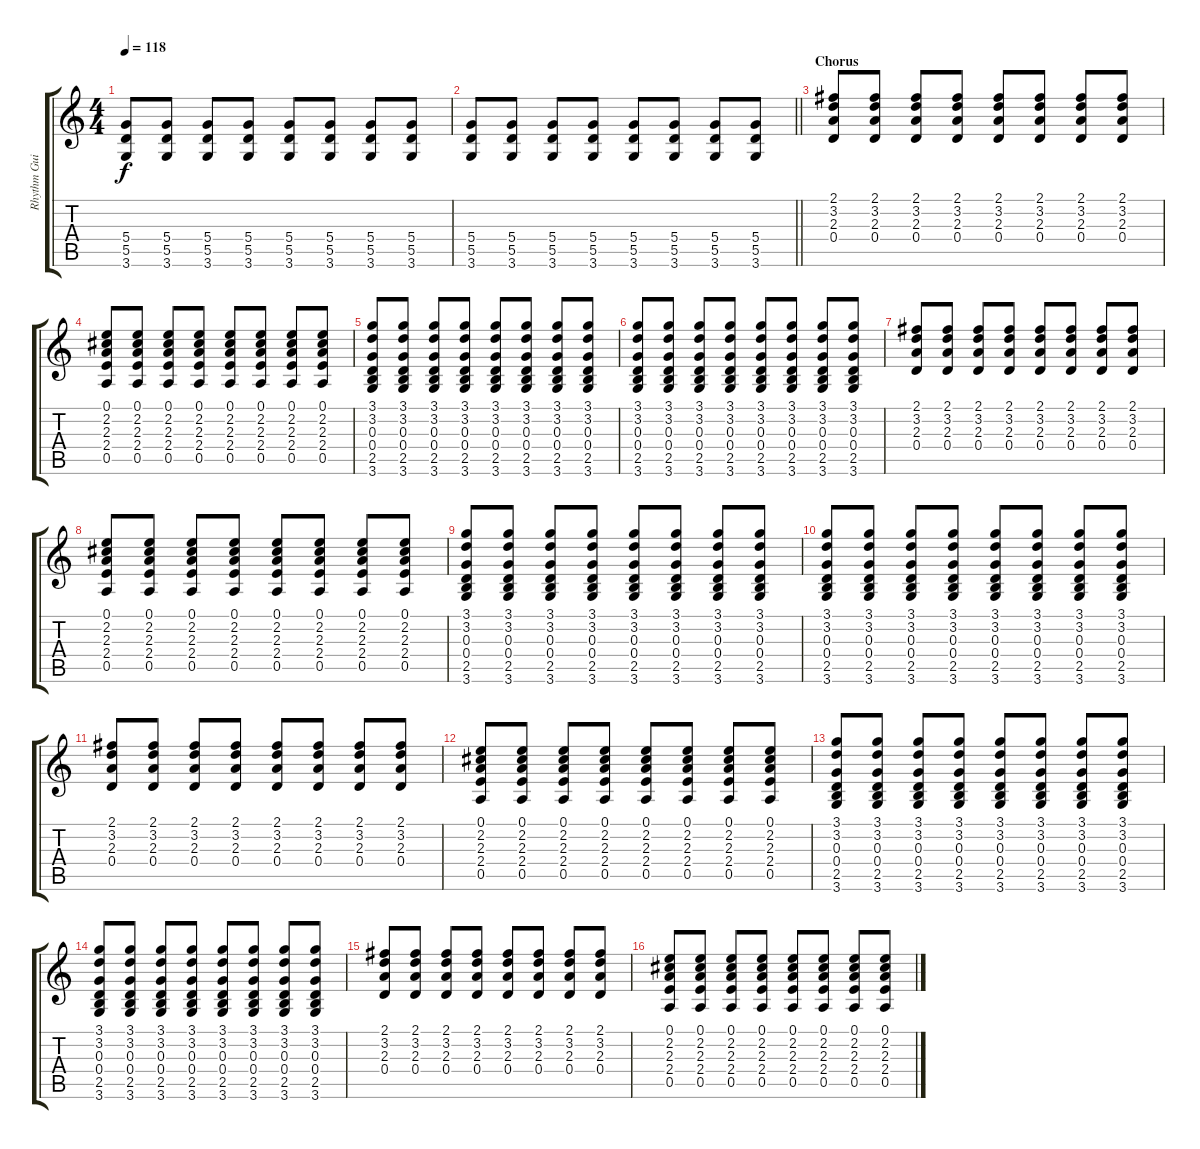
\track ("Rhythm Guitar" "Rhythm Gui") {instrument electricguitarjazz}
\staff {score tabs}
\tuning (E4 B3 G3 D3 A2 E2) {hide}
\ts (4 4)
\tempo 118
\clef g2
\ks c
(5.4 5.5 3.6).8{dy f} (5.4 5.5 3.6).8 (5.4 5.5 3.6).8 (5.4 5.5 3.6).8 (5.4 5.5 3.6).8 (5.4 5.5 3.6).8 (5.4 5.5 3.6).8 (5.4 5.5 3.6).8 |
\barLineRight lightlight
(5.4 5.5 3.6).8 (5.4 5.5 3.6).8 (5.4 5.5 3.6).8 (5.4 5.5 3.6).8 (5.4 5.5 3.6).8 (5.4 5.5 3.6).8 (5.4 5.5 3.6).8 (5.4 5.5 3.6).8 |
\section ("" "Chorus")
(2.1 3.2 2.3 0.4).8{instrument distortionguitar} (2.1 3.2 2.3 0.4).8 (2.1 3.2 2.3 0.4).8 (2.1 3.2 2.3 0.4).8 (2.1 3.2 2.3 0.4).8 (2.1 3.2 2.3 0.4).8 (2.1 3.2 2.3 0.4).8 (2.1 3.2 2.3 0.4).8 |
(0.1 2.2 2.3 2.4 0.5).8 (0.1 2.2 2.3 2.4 0.5).8 (0.1 2.2 2.3 2.4 0.5).8 (0.1 2.2 2.3 2.4 0.5).8 (0.1 2.2 2.3 2.4 0.5).8 (0.1 2.2 2.3 2.4 0.5).8 (0.1 2.2 2.3 2.4 0.5).8 (0.1 2.2 2.3 2.4 0.5).8 |
(3.1 3.2 0.3 0.4 2.5 3.6).8 (3.1 3.2 0.3 0.4 2.5 3.6).8 (3.1 3.2 0.3 0.4 2.5 3.6).8 (3.1 3.2 0.3 0.4 2.5 3.6).8 (3.1 3.2 0.3 0.4 2.5 3.6).8 (3.1 3.2 0.3 0.4 2.5 3.6).8 (3.1 3.2 0.3 0.4 2.5 3.6).8 (3.1 3.2 0.3 0.4 2.5 3.6).8 |
(3.1 3.2 0.3 0.4 2.5 3.6).8 (3.1 3.2 0.3 0.4 2.5 3.6).8 (3.1 3.2 0.3 0.4 2.5 3.6).8 (3.1 3.2 0.3 0.4 2.5 3.6).8 (3.1 3.2 0.3 0.4 2.5 3.6).8 (3.1 3.2 0.3 0.4 2.5 3.6).8 (3.1 3.2 0.3 0.4 2.5 3.6).8 (3.1 3.2 0.3 0.4 2.5 3.6).8 |
(2.1 3.2 2.3 0.4).8{instrument distortionguitar} (2.1 3.2 2.3 0.4).8 (2.1 3.2 2.3 0.4).8 (2.1 3.2 2.3 0.4).8 (2.1 3.2 2.3 0.4).8 (2.1 3.2 2.3 0.4).8 (2.1 3.2 2.3 0.4).8 (2.1 3.2 2.3 0.4).8 |
(0.1 2.2 2.3 2.4 0.5).8 (0.1 2.2 2.3 2.4 0.5).8 (0.1 2.2 2.3 2.4 0.5).8 (0.1 2.2 2.3 2.4 0.5).8 (0.1 2.2 2.3 2.4 0.5).8 (0.1 2.2 2.3 2.4 0.5).8 (0.1 2.2 2.3 2.4 0.5).8 (0.1 2.2 2.3 2.4 0.5).8 |
(3.1 3.2 0.3 0.4 2.5 3.6).8 (3.1 3.2 0.3 0.4 2.5 3.6).8 (3.1 3.2 0.3 0.4 2.5 3.6).8 (3.1 3.2 0.3 0.4 2.5 3.6).8 (3.1 3.2 0.3 0.4 2.5 3.6).8 (3.1 3.2 0.3 0.4 2.5 3.6).8 (3.1 3.2 0.3 0.4 2.5 3.6).8 (3.1 3.2 0.3 0.4 2.5 3.6).8 |
(3.1 3.2 0.3 0.4 2.5 3.6).8 (3.1 3.2 0.3 0.4 2.5 3.6).8 (3.1 3.2 0.3 0.4 2.5 3.6).8 (3.1 3.2 0.3 0.4 2.5 3.6).8 (3.1 3.2 0.3 0.4 2.5 3.6).8 (3.1 3.2 0.3 0.4 2.5 3.6).8 (3.1 3.2 0.3 0.4 2.5 3.6).8 (3.1 3.2 0.3 0.4 2.5 3.6).8 |
(2.1 3.2 2.3 0.4).8{instrument distortionguitar} (2.1 3.2 2.3 0.4).8 (2.1 3.2 2.3 0.4).8 (2.1 3.2 2.3 0.4).8 (2.1 3.2 2.3 0.4).8 (2.1 3.2 2.3 0.4).8 (2.1 3.2 2.3 0.4).8 (2.1 3.2 2.3 0.4).8 |
(0.1 2.2 2.3 2.4 0.5).8 (0.1 2.2 2.3 2.4 0.5).8 (0.1 2.2 2.3 2.4 0.5).8 (0.1 2.2 2.3 2.4 0.5).8 (0.1 2.2 2.3 2.4 0.5).8 (0.1 2.2 2.3 2.4 0.5).8 (0.1 2.2 2.3 2.4 0.5).8 (0.1 2.2 2.3 2.4 0.5).8 |
(3.1 3.2 0.3 0.4 2.5 3.6).8 (3.1 3.2 0.3 0.4 2.5 3.6).8 (3.1 3.2 0.3 0.4 2.5 3.6).8 (3.1 3.2 0.3 0.4 2.5 3.6).8 (3.1 3.2 0.3 0.4 2.5 3.6).8 (3.1 3.2 0.3 0.4 2.5 3.6).8 (3.1 3.2 0.3 0.4 2.5 3.6).8 (3.1 3.2 0.3 0.4 2.5 3.6).8 |
(3.1 3.2 0.3 0.4 2.5 3.6).8 (3.1 3.2 0.3 0.4 2.5 3.6).8 (3.1 3.2 0.3 0.4 2.5 3.6).8 (3.1 3.2 0.3 0.4 2.5 3.6).8 (3.1 3.2 0.3 0.4 2.5 3.6).8 (3.1 3.2 0.3 0.4 2.5 3.6).8 (3.1 3.2 0.3 0.4 2.5 3.6).8 (3.1 3.2 0.3 0.4 2.5 3.6).8 |
(2.1 3.2 2.3 0.4).8{instrument distortionguitar} (2.1 3.2 2.3 0.4).8 (2.1 3.2 2.3 0.4).8 (2.1 3.2 2.3 0.4).8 (2.1 3.2 2.3 0.4).8 (2.1 3.2 2.3 0.4).8 (2.1 3.2 2.3 0.4).8 (2.1 3.2 2.3 0.4).8 |
(0.1 2.2 2.3 2.4 0.5).8 (0.1 2.2 2.3 2.4 0.5).8 (0.1 2.2 2.3 2.4 0.5).8 (0.1 2.2 2.3 2.4 0.5).8 (0.1 2.2 2.3 2.4 0.5).8 (0.1 2.2 2.3 2.4 0.5).8 (0.1 2.2 2.3 2.4 0.5).8 (0.1 2.2 2.3 2.4 0.5).8
